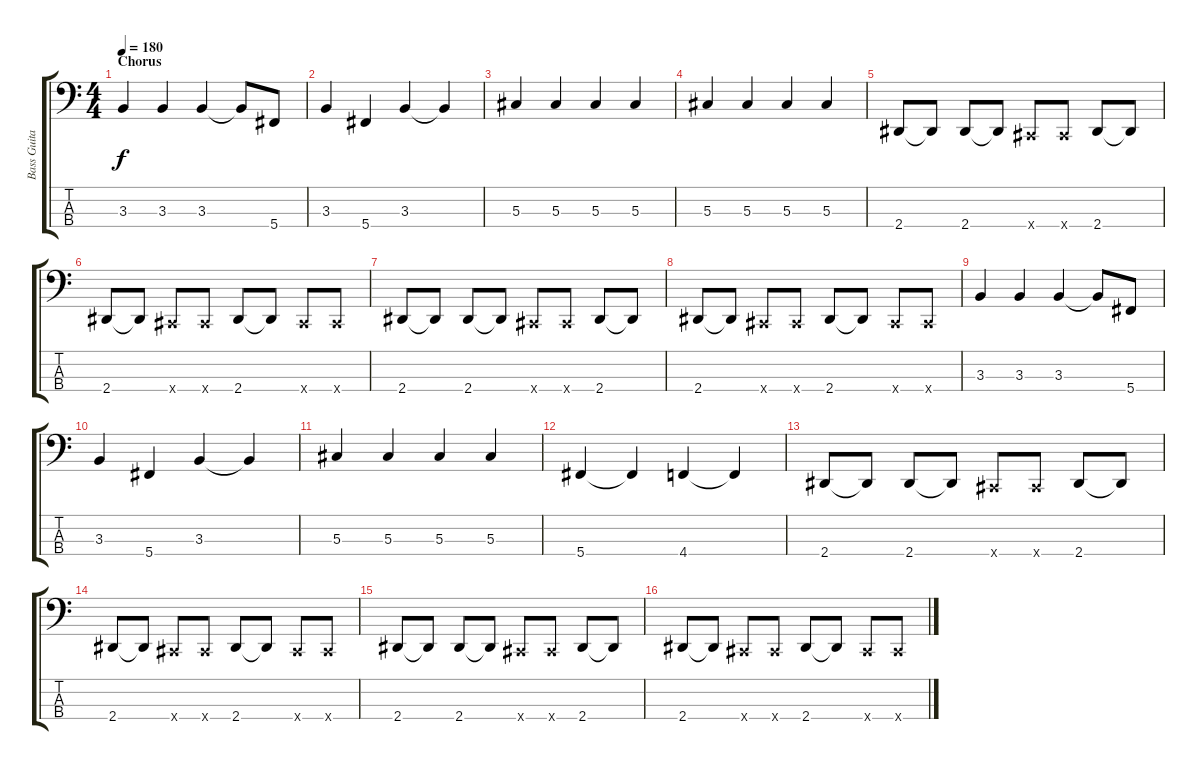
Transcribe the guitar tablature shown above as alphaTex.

\track ("Bass Guitar" "Bass Guita") {instrument electricbassfinger}
\staff {score tabs}
\tuning (Gb2 Db2 Ab1 Db1) {hide}
\ts (4 4)
\section ("" "Chorus")
\tempo 180
\clef f4
\ks c
3.3.4{dy f} 3.3.4 3.3.4 3.3{t}.8 5.4.8 |
3.3.4 5.4.4 3.3.4 3.3{t}.4 |
5.3.4 5.3.4 5.3.4 5.3.4 |
5.3.4 5.3.4 5.3.4 5.3.4 |
2.4.8 2.4{t}.8 2.4.8 2.4{t}.8 0.4{x}.8 0.4{x}.8 2.4.8 2.4{t}.8 |
2.4.8 2.4{t}.8 0.4{x}.8 0.4{x}.8 2.4.8 2.4{t}.8 0.4{x}.8 0.4{x}.8 |
2.4.8 2.4{t}.8 2.4.8 2.4{t}.8 0.4{x}.8 0.4{x}.8 2.4.8 2.4{t}.8 |
2.4.8 2.4{t}.8 0.4{x}.8 0.4{x}.8 2.4.8 2.4{t}.8 0.4{x}.8 0.4{x}.8 |
3.3.4 3.3.4 3.3.4 3.3{t}.8 5.4.8 |
3.3.4 5.4.4 3.3.4 3.3{t}.4 |
5.3.4 5.3.4 5.3.4 5.3.4 |
5.4.4 5.4{t}.4 4.4.4 4.4{t}.4 |
2.4.8 2.4{t}.8 2.4.8 2.4{t}.8 0.4{x}.8 0.4{x}.8 2.4.8 2.4{t}.8 |
2.4.8 2.4{t}.8 0.4{x}.8 0.4{x}.8 2.4.8 2.4{t}.8 0.4{x}.8 0.4{x}.8 |
2.4.8 2.4{t}.8 2.4.8 2.4{t}.8 0.4{x}.8 0.4{x}.8 2.4.8 2.4{t}.8 |
2.4.8 2.4{t}.8 0.4{x}.8 0.4{x}.8 2.4.8 2.4{t}.8 0.4{x}.8 0.4{x}.8
